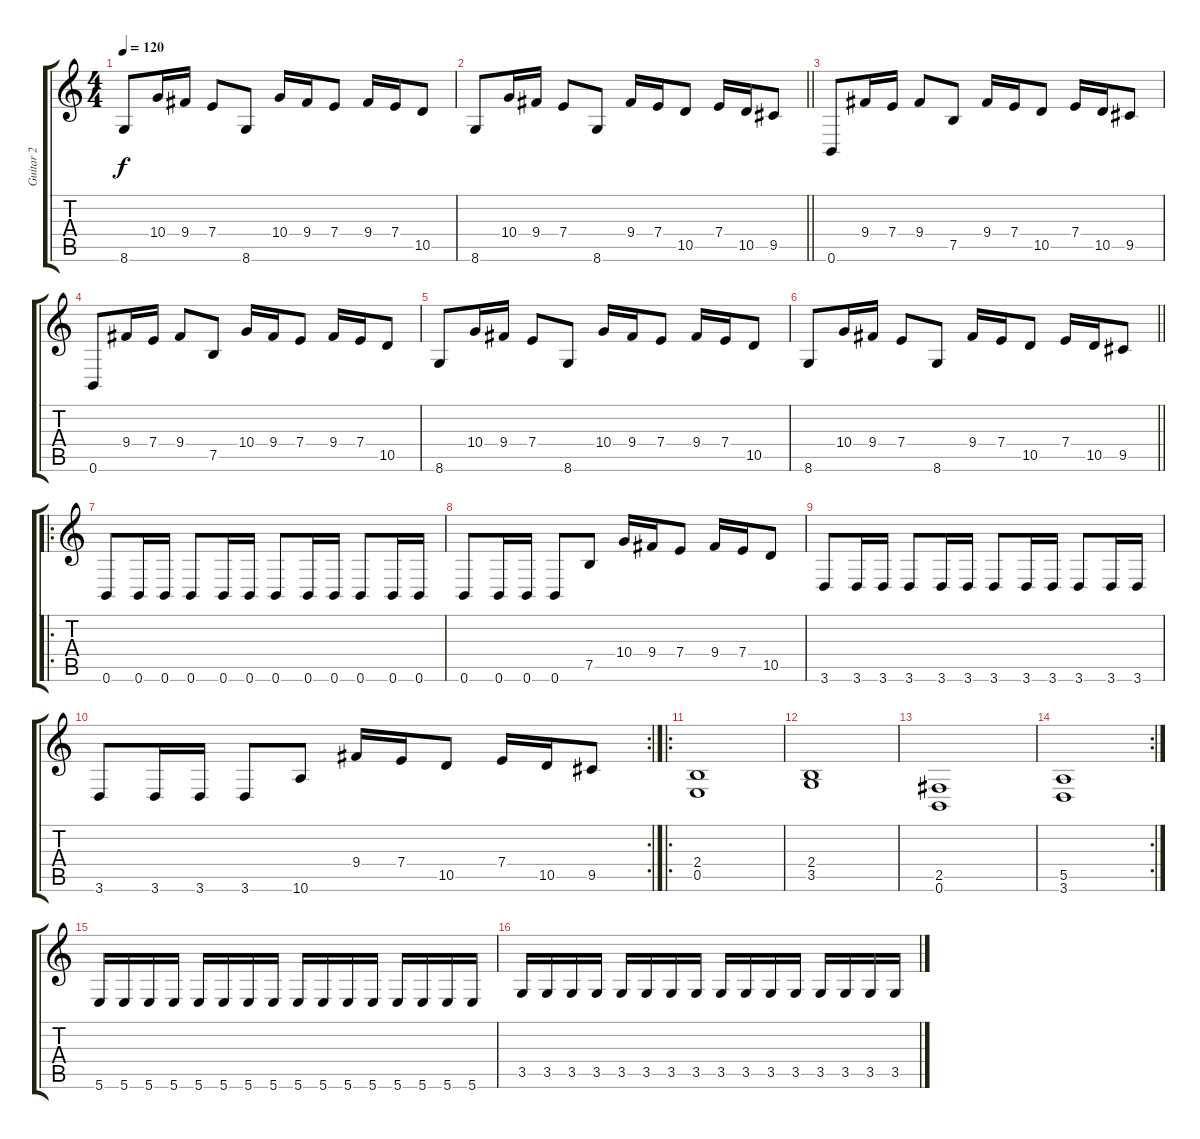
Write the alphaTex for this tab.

\track ("Guitar 2" "Guitar 2") {instrument distortionguitar bank 5}
\staff {score tabs}
\tuning (B3 Gb3 D3 A2 E2 B1) {hide}
\ts (4 4)
\tempo 120
\clef g2
\ks c
8.6.8{dy f} 10.4.16 9.4.16 7.4.8 8.6.8 10.4.16 9.4.16 7.4.8 9.4.16 7.4.16 10.5.8 |
\barLineRight lightlight
8.6.8 10.4.16 9.4.16 7.4.8 8.6.8 9.4.16 7.4.16 10.5.8 7.4.16 10.5.16 9.5.8 |
0.6.8 9.4.16 7.4.16 9.4.8 7.5.8 9.4.16 7.4.16 10.5.8 7.4.16 10.5.16 9.5.8 |
0.6.8 9.4.16 7.4.16 9.4.8 7.5.8 10.4.16 9.4.16 7.4.8 9.4.16 7.4.16 10.5.8 |
8.6.8 10.4.16 9.4.16 7.4.8 8.6.8 10.4.16 9.4.16 7.4.8 9.4.16 7.4.16 10.5.8 |
\barLineRight lightlight
8.6.8 10.4.16 9.4.16 7.4.8 8.6.8 9.4.16 7.4.16 10.5.8 7.4.16 10.5.16 9.5.8 |
\ro
0.6.8 0.6.16 0.6.16 0.6.8 0.6.16 0.6.16 0.6.8 0.6.16 0.6.16 0.6.8 0.6.16 0.6.16 |
0.6.8 0.6.16 0.6.16 0.6.8 7.5.8 10.4.16 9.4.16 7.4.8 9.4.16 7.4.16 10.5.8 |
3.6.8 3.6.16 3.6.16 3.6.8 3.6.16 3.6.16 3.6.8 3.6.16 3.6.16 3.6.8 3.6.16 3.6.16 |
\rc 2
3.6.8 3.6.16 3.6.16 3.6.8 10.6.8 9.4.16 7.4.16 10.5.8 7.4.16 10.5.16 9.5.8 |
\ro
(2.4 0.5).1 |
(2.4 3.5).1 |
(2.5 0.6).1 |
\rc 2
(5.5 3.6).1 |
5.6.16 5.6.16 5.6.16 5.6.16 5.6.16 5.6.16 5.6.16 5.6.16 5.6.16 5.6.16 5.6.16 5.6.16 5.6.16 5.6.16 5.6.16 5.6.16 |
3.5.16 3.5.16 3.5.16 3.5.16 3.5.16 3.5.16 3.5.16 3.5.16 3.5.16 3.5.16 3.5.16 3.5.16 3.5.16 3.5.16 3.5.16 3.5.16
